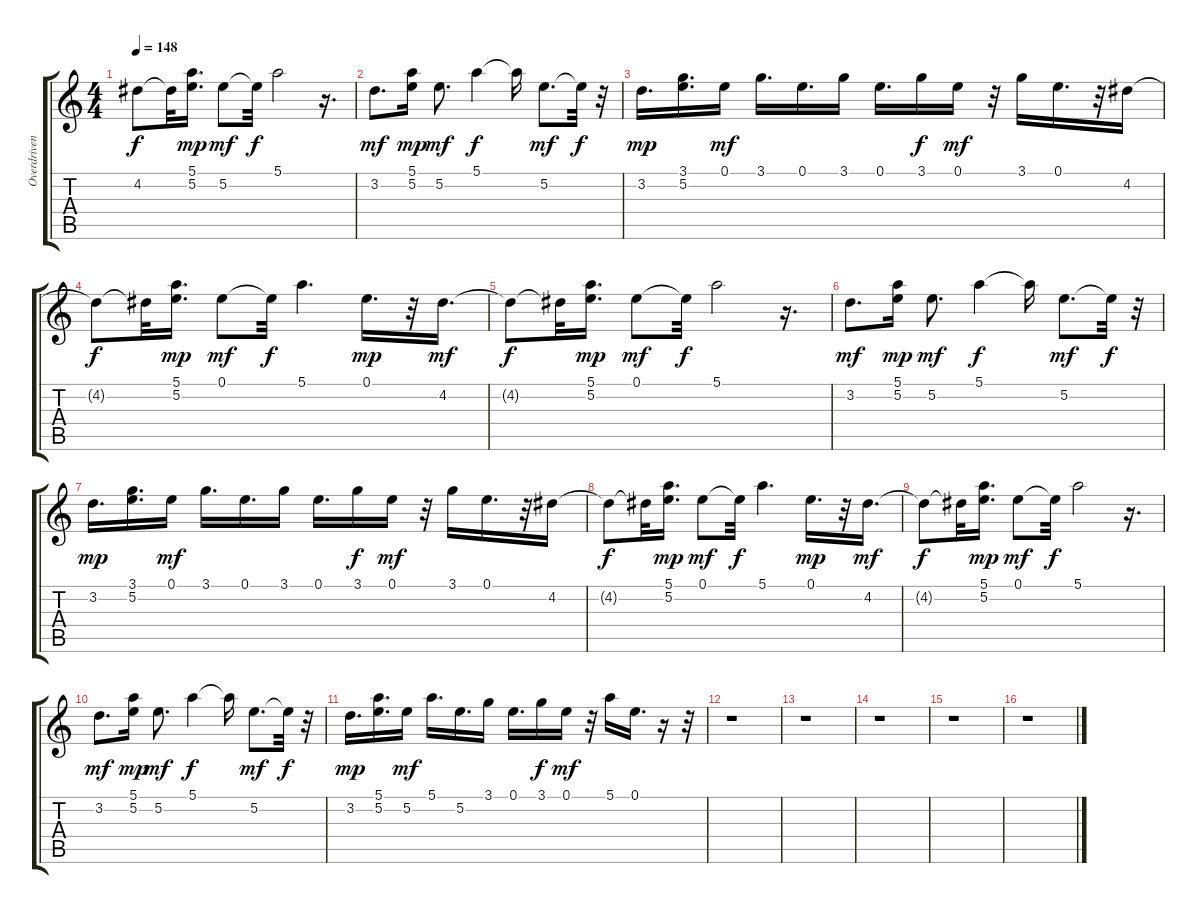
\track ("Overdriven Guitar" "Overdriven") {mute instrument overdrivenguitar}
\staff {score tabs}
\tuning (E4 B3 G3 D3 A2 E2) {hide}
\ts (4 4)
\tempo 148
\clef g2
\ks c
4.2{t}.8{dy f} 4.2{t}.32 (5.1 5.2).16{d dy mp} 5.2.8{dy mf} 5.2{t}.32{dy f} 5.1.2 r.16{d} |
3.2.8{d dy mf} (5.1 5.2).16{dy mp} 5.2.8{d dy mf} 5.1.4{dy f} 5.1{t}.16 5.2.8{d dy mf} 5.2{t}.32{dy f} r.32 |
3.2.16{d dy mp} (3.1 5.2).16{d} 0.1.16{dy mf} 3.1.16{d} 0.1.16{d} 3.1.16 0.1.16{d} 3.1.16{dy f} 0.1.16{dy mf} r.32 3.1.16 0.1.16{d} r.32 4.2.16 |
4.2{t}.8{dy f} 4.2{t}.32 (5.1 5.2).16{d dy mp} 0.1.8{dy mf} 0.1{t}.32{dy f} 5.1.4{d} 0.1.16{d dy mp} r.32 4.2.16{d dy mf} |
4.2{t}.8{dy f} 4.2{t}.32 (5.1 5.2).16{d dy mp} 0.1.8{dy mf} 0.1{t}.32{dy f} 5.1.2 r.16{d} |
3.2.8{d dy mf} (5.1 5.2).16{dy mp} 5.2.8{d dy mf} 5.1.4{dy f} 5.1{t}.16 5.2.8{d dy mf} 5.2{t}.32{dy f} r.32 |
3.2.16{d dy mp} (3.1 5.2).16{d} 0.1.16{dy mf} 3.1.16{d} 0.1.16{d} 3.1.16 0.1.16{d} 3.1.16{dy f} 0.1.16{dy mf} r.32 3.1.16 0.1.16{d} r.32 4.2.16 |
4.2{t}.8{dy f} 4.2{t}.32 (5.1 5.2).16{d dy mp} 0.1.8{dy mf} 0.1{t}.32{dy f} 5.1.4{d} 0.1.16{d dy mp} r.32 4.2.16{d dy mf} |
4.2{t}.8{dy f} 4.2{t}.32 (5.1 5.2).16{d dy mp} 0.1.8{dy mf} 0.1{t}.32{dy f} 5.1.2 r.16{d} |
3.2.8{d dy mf} (5.1 5.2).16{dy mp} 5.2.8{d dy mf} 5.1.4{dy f} 5.1{t}.16 5.2.8{d dy mf} 5.2{t}.32{dy f} r.32 |
3.2.16{d dy mp} (5.1 5.2).16{d} 5.2.16{dy mf} 5.1.16{d} 5.2.16{d} 3.1.16 0.1.16{d} 3.1.16{dy f} 0.1.16{dy mf} r.32 5.1.16 0.1.16{d} r.16 r.32 |
r.1 |
r.1 |
r.1 |
r.1 |
r.1
